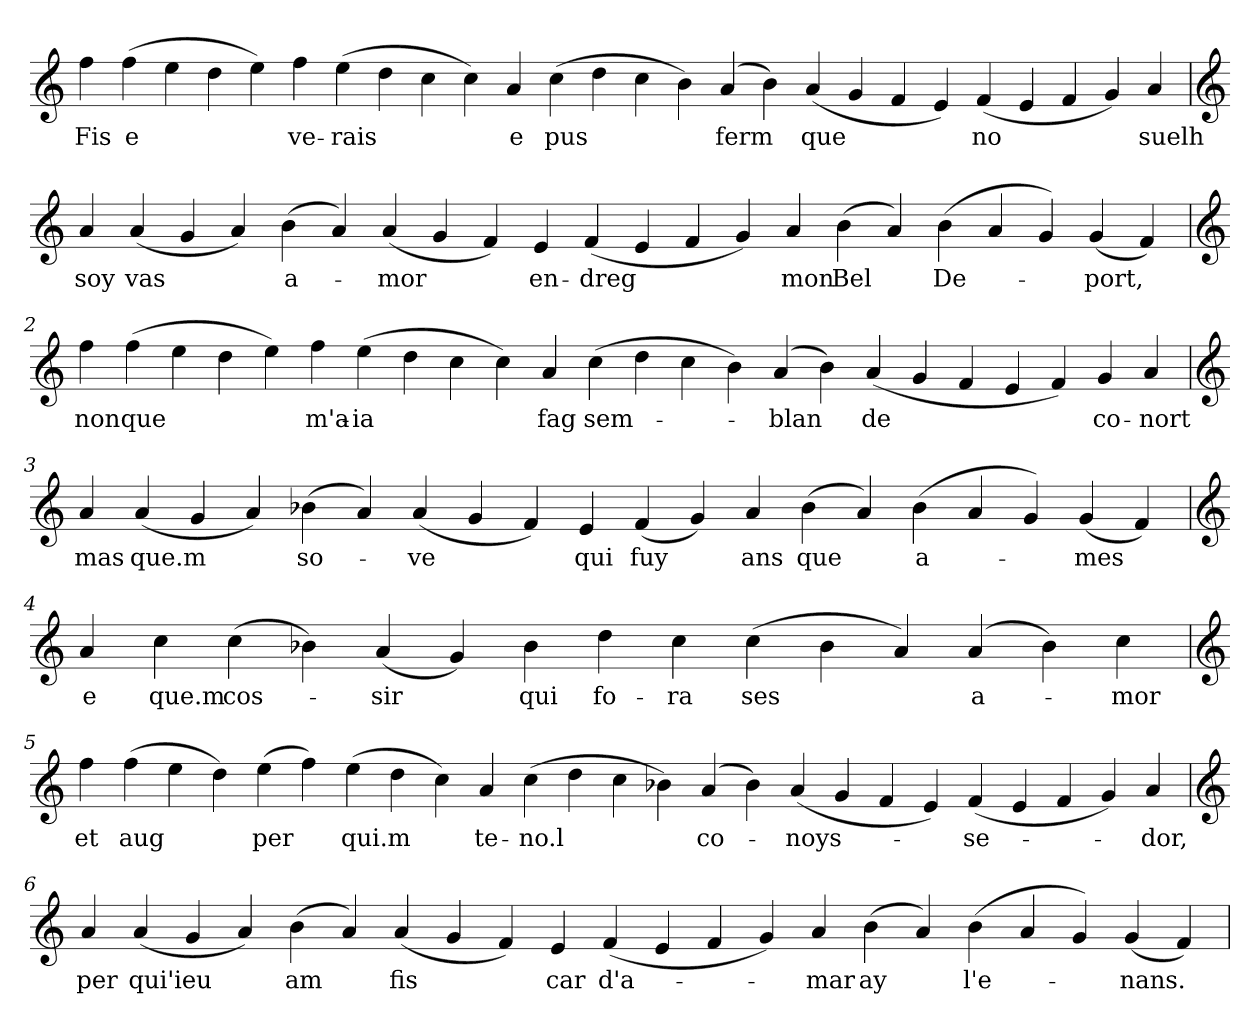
**kern	**text
*part1	*part1
*staff1	*staff1
*clefG2	*
=	=
4ff	Fis
(4ff	e
4ee	.
4dd	.
4ee)	.
4ff	ve-
(4ee	-rais
4dd	.
4cc	.
4cc)	.
4a	e
(4cc	pus
4dd	.
4cc	.
4b)	.
(4a	ferm
4b)	.
(4a	que
4g	.
4f	.
4e)	.
(4f	no
4e	.
4f	.
4g)	.
4a	suelh
=1	=1
*clefG2	*
4a	soy
(4a	vas
4g	.
4a)	.
(4b	a-
4a)	.
(4a	-mor
4g	.
4f)	.
4e	en-
(4f	-dreg
4e	.
4f	.
4g)	.
4a	mon
(4b	Bel
4a)	.
(4b	De-
4a	.
4g)	.
(4g	-port,
4f)	.
=2	=2
*clefG2	*
4ff	non
(4ff	que
4ee	.
4dd	.
4ee)	.
4ff	m'a-
(4ee	-ia
4dd	.
4cc	.
4cc)	.
4a	fag
(4cc	sem-
4dd	.
4cc	.
4b)	.
(4a	-blan
4b)	.
(4a	de
4g	.
4f	.
4e	.
4f)	.
4g	co-
4a	-nort
=3	=3
*clefG2	*
4a	mas
(4a	que.m
4g	.
4a)	.
(4b-X	so-
4a)	.
(4a	-ve
4g	.
4f)	.
4e	qui
(4f	fuy
4g)	.
4a	ans
(4b-	que
4a)	.
(4b-	a-
4a	.
4g)	.
(4g	-mes
4f)	.
=4	=4
*clefG2	*
4a	e
4cc	que.m
(4cc	cos-
4b-X)	.
(4a	-sir
4g)	.
4b-	qui
4dd	fo-
4cc	-ra
(4cc	ses
4b-	.
4a)	.
(4a	a-
4b-)	.
4cc	-mor
=5	=5
*clefG2	*
4ff	et
(4ff	aug
4ee	.
4dd)	.
(4ee	per
4ff)	.
(4ee	qui.m
4dd	.
4cc)	.
4a	te-
(4cc	-no.l
4dd	.
4cc	.
4b-X)	.
(4a	co-
4b-)	.
(4a	-noys-
4g	.
4f	.
4e)	.
(4f	-se-
4e	.
4f	.
4g)	.
4a	-dor,
=6	=6
*clefG2	*
4a	per
(4a	qui'ieu
4g	.
4a)	.
(4b	am
4a)	.
(4a	fis
4g	.
4f)	.
4e	car
(4f	d'a-
4e	.
4f	.
4g)	.
4a	-mar
(4b	ay
4a)	.
(4b	l'e-
4a	.
4g)	.
(4g	-nans.
4f)	.
=	=
*-	*-
